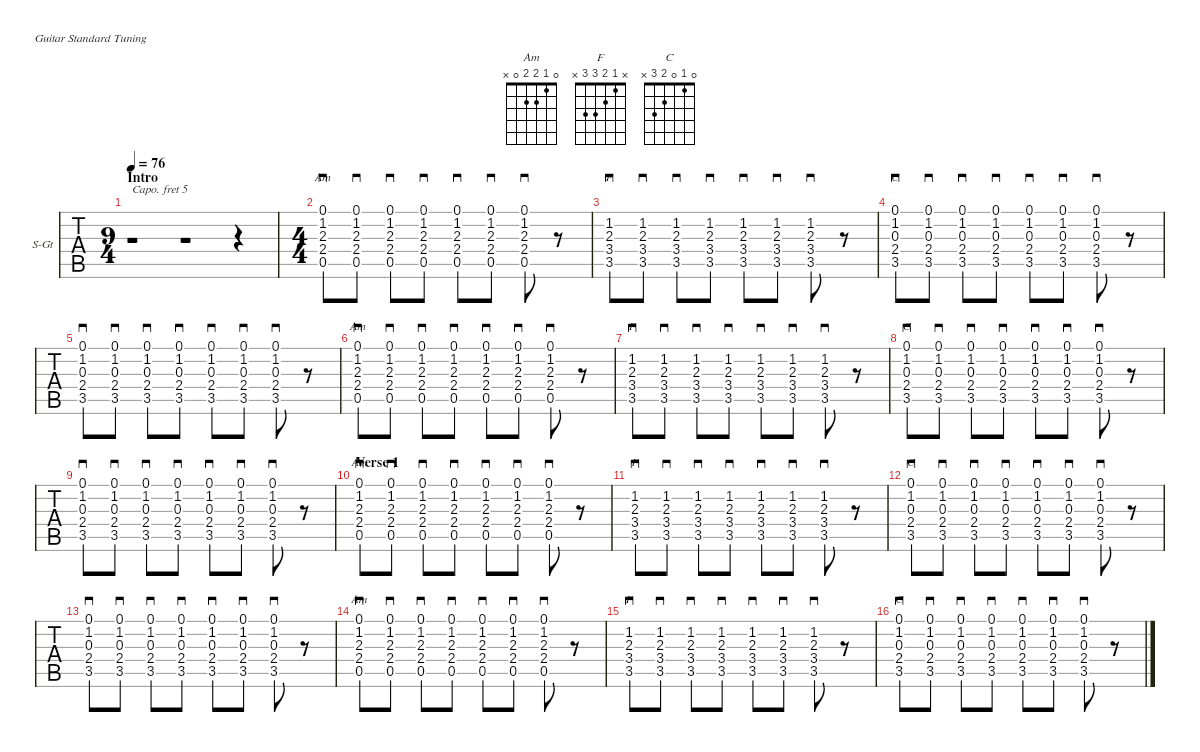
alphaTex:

\defaultSystemsLayout 4
\hideDynamics
\bracketExtendMode nobrackets
\firstSystemTrackNameOrientation horizontal
\track ("cowboy chords (capo) 05" "S-Gt") {instrument acousticguitarsteel}
\staff {tabs}
\capo 5
\tuning (E4 B3 G3 D3 A2 E2)
\chord ("Am" 0 1 2 2 0 x)
\chord ("F" x 1 2 3 3 x)
\chord ("C" 0 1 0 2 3 x)
\ts (9 4)
\section ("" "Intro")
\tempo 76
\clef g2
\ks gminor
r.1{dy mf instrument acousticguitarsteel beam Down} r.1{beam Down} r.4{beam Down} |
\ts (4 4)
(0.5{acc forcenatural} 2.4{acc forcenatural} 2.3{acc forcenatural} 1.2{acc forcenatural} 0.1{acc forcenatural}).8{sd ch "Am" beam Up} (0.5{acc forcenatural} 2.4{acc forcenatural} 2.3{acc forcenatural} 1.2{acc forcenatural} 0.1{acc forcenatural}).8{sd beam Up} (0.5{acc forcenatural} 2.4{acc forcenatural} 2.3{acc forcenatural} 1.2{acc forcenatural} 0.1{acc forcenatural}).8{sd beam Up} (0.5{acc forcenatural} 2.4{acc forcenatural} 2.3{acc forcenatural} 1.2{acc forcenatural} 0.1{acc forcenatural}).8{sd beam Up} (0.5{acc forcenatural} 2.4{acc forcenatural} 2.3{acc forcenatural} 1.2{acc forcenatural} 0.1{acc forcenatural}).8{sd beam Up} (0.5{acc forcenatural} 2.4{acc forcenatural} 2.3{acc forcenatural} 1.2{acc forcenatural} 0.1{acc forcenatural}).8{sd beam Up} (0.5{acc forcenatural} 2.4{acc forcenatural} 2.3{acc forcenatural} 1.2{acc forcenatural} 0.1{acc forcenatural}).8{sd beam Up} r.8{beam Down} |
(3.5{acc forcenatural} 3.4{acc forcenatural} 2.3{acc forcenatural} 1.2{acc forcenatural}).8{sd ch "F" beam Up} (3.5{acc forcenatural} 3.4{acc forcenatural} 2.3{acc forcenatural} 1.2{acc forcenatural}).8{sd beam Up} (3.5{acc forcenatural} 3.4{acc forcenatural} 2.3{acc forcenatural} 1.2{acc forcenatural}).8{sd beam Up} (3.5{acc forcenatural} 3.4{acc forcenatural} 2.3{acc forcenatural} 1.2{acc forcenatural}).8{sd beam Up} (3.5{acc forcenatural} 3.4{acc forcenatural} 2.3{acc forcenatural} 1.2{acc forcenatural}).8{sd beam Up} (3.5{acc forcenatural} 3.4{acc forcenatural} 2.3{acc forcenatural} 1.2{acc forcenatural}).8{sd beam Up} (3.5{acc forcenatural} 3.4{acc forcenatural} 2.3{acc forcenatural} 1.2{acc forcenatural}).8{sd beam Up} r.8{beam Down} |
(3.5{acc forcenatural} 2.4{acc forcenatural} 0.3{acc forcenatural} 1.2{acc forcenatural} 0.1{acc forcenatural}).8{sd ch "C" beam Up} (3.5{acc forcenatural} 2.4{acc forcenatural} 0.3{acc forcenatural} 1.2{acc forcenatural} 0.1{acc forcenatural}).8{sd beam Up} (3.5{acc forcenatural} 2.4{acc forcenatural} 0.3{acc forcenatural} 1.2{acc forcenatural} 0.1{acc forcenatural}).8{sd beam Up} (3.5{acc forcenatural} 2.4{acc forcenatural} 0.3{acc forcenatural} 1.2{acc forcenatural} 0.1{acc forcenatural}).8{sd beam Up} (3.5{acc forcenatural} 2.4{acc forcenatural} 0.3{acc forcenatural} 1.2{acc forcenatural} 0.1{acc forcenatural}).8{sd beam Up} (3.5{acc forcenatural} 2.4{acc forcenatural} 0.3{acc forcenatural} 1.2{acc forcenatural} 0.1{acc forcenatural}).8{sd beam Up} (3.5{acc forcenatural} 2.4{acc forcenatural} 0.3{acc forcenatural} 1.2{acc forcenatural} 0.1{acc forcenatural}).8{sd beam Up} r.8{beam Down} |
(3.5{acc forcenatural} 2.4{acc forcenatural} 0.3{acc forcenatural} 1.2{acc forcenatural} 0.1{acc forcenatural}).8{sd beam Up} (3.5{acc forcenatural} 2.4{acc forcenatural} 0.3{acc forcenatural} 1.2{acc forcenatural} 0.1{acc forcenatural}).8{sd beam Up} (3.5{acc forcenatural} 2.4{acc forcenatural} 0.3{acc forcenatural} 1.2{acc forcenatural} 0.1{acc forcenatural}).8{sd beam Up} (3.5{acc forcenatural} 2.4{acc forcenatural} 0.3{acc forcenatural} 1.2{acc forcenatural} 0.1{acc forcenatural}).8{sd beam Up} (3.5{acc forcenatural} 2.4{acc forcenatural} 0.3{acc forcenatural} 1.2{acc forcenatural} 0.1{acc forcenatural}).8{sd beam Up} (3.5{acc forcenatural} 2.4{acc forcenatural} 0.3{acc forcenatural} 1.2{acc forcenatural} 0.1{acc forcenatural}).8{sd beam Up} (3.5{acc forcenatural} 2.4{acc forcenatural} 0.3{acc forcenatural} 1.2{acc forcenatural} 0.1{acc forcenatural}).8{sd beam Up} r.8{beam Down} |
(0.5{acc forcenatural} 2.4{acc forcenatural} 2.3{acc forcenatural} 1.2{acc forcenatural} 0.1{acc forcenatural}).8{sd ch "Am" beam Up} (0.5{acc forcenatural} 2.4{acc forcenatural} 2.3{acc forcenatural} 1.2{acc forcenatural} 0.1{acc forcenatural}).8{sd beam Up} (0.5{acc forcenatural} 2.4{acc forcenatural} 2.3{acc forcenatural} 1.2{acc forcenatural} 0.1{acc forcenatural}).8{sd beam Up} (0.5{acc forcenatural} 2.4{acc forcenatural} 2.3{acc forcenatural} 1.2{acc forcenatural} 0.1{acc forcenatural}).8{sd beam Up} (0.5{acc forcenatural} 2.4{acc forcenatural} 2.3{acc forcenatural} 1.2{acc forcenatural} 0.1{acc forcenatural}).8{sd beam Up} (0.5{acc forcenatural} 2.4{acc forcenatural} 2.3{acc forcenatural} 1.2{acc forcenatural} 0.1{acc forcenatural}).8{sd beam Up} (0.5{acc forcenatural} 2.4{acc forcenatural} 2.3{acc forcenatural} 1.2{acc forcenatural} 0.1{acc forcenatural}).8{sd beam Up} r.8{beam Down} |
(3.5{acc forcenatural} 3.4{acc forcenatural} 2.3{acc forcenatural} 1.2{acc forcenatural}).8{sd ch "F" beam Up} (3.5{acc forcenatural} 3.4{acc forcenatural} 2.3{acc forcenatural} 1.2{acc forcenatural}).8{sd beam Up} (3.5{acc forcenatural} 3.4{acc forcenatural} 2.3{acc forcenatural} 1.2{acc forcenatural}).8{sd beam Up} (3.5{acc forcenatural} 3.4{acc forcenatural} 2.3{acc forcenatural} 1.2{acc forcenatural}).8{sd beam Up} (3.5{acc forcenatural} 3.4{acc forcenatural} 2.3{acc forcenatural} 1.2{acc forcenatural}).8{sd beam Up} (3.5{acc forcenatural} 3.4{acc forcenatural} 2.3{acc forcenatural} 1.2{acc forcenatural}).8{sd beam Up} (3.5{acc forcenatural} 3.4{acc forcenatural} 2.3{acc forcenatural} 1.2{acc forcenatural}).8{sd beam Up} r.8{beam Down} |
(3.5{acc forcenatural} 2.4{acc forcenatural} 0.3{acc forcenatural} 1.2{acc forcenatural} 0.1{acc forcenatural}).8{sd ch "C" beam Up} (3.5{acc forcenatural} 2.4{acc forcenatural} 0.3{acc forcenatural} 1.2{acc forcenatural} 0.1{acc forcenatural}).8{sd beam Up} (3.5{acc forcenatural} 2.4{acc forcenatural} 0.3{acc forcenatural} 1.2{acc forcenatural} 0.1{acc forcenatural}).8{sd beam Up} (3.5{acc forcenatural} 2.4{acc forcenatural} 0.3{acc forcenatural} 1.2{acc forcenatural} 0.1{acc forcenatural}).8{sd beam Up} (3.5{acc forcenatural} 2.4{acc forcenatural} 0.3{acc forcenatural} 1.2{acc forcenatural} 0.1{acc forcenatural}).8{sd beam Up} (3.5{acc forcenatural} 2.4{acc forcenatural} 0.3{acc forcenatural} 1.2{acc forcenatural} 0.1{acc forcenatural}).8{sd beam Up} (3.5{acc forcenatural} 2.4{acc forcenatural} 0.3{acc forcenatural} 1.2{acc forcenatural} 0.1{acc forcenatural}).8{sd beam Up} r.8{beam Down} |
(3.5{acc forcenatural} 2.4{acc forcenatural} 0.3{acc forcenatural} 1.2{acc forcenatural} 0.1{acc forcenatural}).8{sd beam Up} (3.5{acc forcenatural} 2.4{acc forcenatural} 0.3{acc forcenatural} 1.2{acc forcenatural} 0.1{acc forcenatural}).8{sd beam Up} (3.5{acc forcenatural} 2.4{acc forcenatural} 0.3{acc forcenatural} 1.2{acc forcenatural} 0.1{acc forcenatural}).8{sd beam Up} (3.5{acc forcenatural} 2.4{acc forcenatural} 0.3{acc forcenatural} 1.2{acc forcenatural} 0.1{acc forcenatural}).8{sd beam Up} (3.5{acc forcenatural} 2.4{acc forcenatural} 0.3{acc forcenatural} 1.2{acc forcenatural} 0.1{acc forcenatural}).8{sd beam Up} (3.5{acc forcenatural} 2.4{acc forcenatural} 0.3{acc forcenatural} 1.2{acc forcenatural} 0.1{acc forcenatural}).8{sd beam Up} (3.5{acc forcenatural} 2.4{acc forcenatural} 0.3{acc forcenatural} 1.2{acc forcenatural} 0.1{acc forcenatural}).8{sd beam Up} r.8{beam Down} |
\section ("" "Verse 1")
(0.5{acc forcenatural} 2.4{acc forcenatural} 2.3{acc forcenatural} 1.2{acc forcenatural} 0.1{acc forcenatural}).8{sd ch "Am" beam Up} (0.5{acc forcenatural} 2.4{acc forcenatural} 2.3{acc forcenatural} 1.2{acc forcenatural} 0.1{acc forcenatural}).8{sd beam Up} (0.5{acc forcenatural} 2.4{acc forcenatural} 2.3{acc forcenatural} 1.2{acc forcenatural} 0.1{acc forcenatural}).8{sd beam Up} (0.5{acc forcenatural} 2.4{acc forcenatural} 2.3{acc forcenatural} 1.2{acc forcenatural} 0.1{acc forcenatural}).8{sd beam Up} (0.5{acc forcenatural} 2.4{acc forcenatural} 2.3{acc forcenatural} 1.2{acc forcenatural} 0.1{acc forcenatural}).8{sd beam Up} (0.5{acc forcenatural} 2.4{acc forcenatural} 2.3{acc forcenatural} 1.2{acc forcenatural} 0.1{acc forcenatural}).8{sd beam Up} (0.5{acc forcenatural} 2.4{acc forcenatural} 2.3{acc forcenatural} 1.2{acc forcenatural} 0.1{acc forcenatural}).8{sd beam Up} r.8{beam Down} |
(3.5{acc forcenatural} 3.4{acc forcenatural} 2.3{acc forcenatural} 1.2{acc forcenatural}).8{sd ch "F" beam Up} (3.5{acc forcenatural} 3.4{acc forcenatural} 2.3{acc forcenatural} 1.2{acc forcenatural}).8{sd beam Up} (3.5{acc forcenatural} 3.4{acc forcenatural} 2.3{acc forcenatural} 1.2{acc forcenatural}).8{sd beam Up} (3.5{acc forcenatural} 3.4{acc forcenatural} 2.3{acc forcenatural} 1.2{acc forcenatural}).8{sd beam Up} (3.5{acc forcenatural} 3.4{acc forcenatural} 2.3{acc forcenatural} 1.2{acc forcenatural}).8{sd beam Up} (3.5{acc forcenatural} 3.4{acc forcenatural} 2.3{acc forcenatural} 1.2{acc forcenatural}).8{sd beam Up} (3.5{acc forcenatural} 3.4{acc forcenatural} 2.3{acc forcenatural} 1.2{acc forcenatural}).8{sd beam Up} r.8{beam Down} |
(3.5{acc forcenatural} 2.4{acc forcenatural} 0.3{acc forcenatural} 1.2{acc forcenatural} 0.1{acc forcenatural}).8{sd ch "C" beam Up} (3.5{acc forcenatural} 2.4{acc forcenatural} 0.3{acc forcenatural} 1.2{acc forcenatural} 0.1{acc forcenatural}).8{sd beam Up} (3.5{acc forcenatural} 2.4{acc forcenatural} 0.3{acc forcenatural} 1.2{acc forcenatural} 0.1{acc forcenatural}).8{sd beam Up} (3.5{acc forcenatural} 2.4{acc forcenatural} 0.3{acc forcenatural} 1.2{acc forcenatural} 0.1{acc forcenatural}).8{sd beam Up} (3.5{acc forcenatural} 2.4{acc forcenatural} 0.3{acc forcenatural} 1.2{acc forcenatural} 0.1{acc forcenatural}).8{sd beam Up} (3.5{acc forcenatural} 2.4{acc forcenatural} 0.3{acc forcenatural} 1.2{acc forcenatural} 0.1{acc forcenatural}).8{sd beam Up} (3.5{acc forcenatural} 2.4{acc forcenatural} 0.3{acc forcenatural} 1.2{acc forcenatural} 0.1{acc forcenatural}).8{sd beam Up} r.8{beam Down} |
(3.5{acc forcenatural} 2.4{acc forcenatural} 0.3{acc forcenatural} 1.2{acc forcenatural} 0.1{acc forcenatural}).8{sd beam Up} (3.5{acc forcenatural} 2.4{acc forcenatural} 0.3{acc forcenatural} 1.2{acc forcenatural} 0.1{acc forcenatural}).8{sd beam Up} (3.5{acc forcenatural} 2.4{acc forcenatural} 0.3{acc forcenatural} 1.2{acc forcenatural} 0.1{acc forcenatural}).8{sd beam Up} (3.5{acc forcenatural} 2.4{acc forcenatural} 0.3{acc forcenatural} 1.2{acc forcenatural} 0.1{acc forcenatural}).8{sd beam Up} (3.5{acc forcenatural} 2.4{acc forcenatural} 0.3{acc forcenatural} 1.2{acc forcenatural} 0.1{acc forcenatural}).8{sd beam Up} (3.5{acc forcenatural} 2.4{acc forcenatural} 0.3{acc forcenatural} 1.2{acc forcenatural} 0.1{acc forcenatural}).8{sd beam Up} (3.5{acc forcenatural} 2.4{acc forcenatural} 0.3{acc forcenatural} 1.2{acc forcenatural} 0.1{acc forcenatural}).8{sd beam Up} r.8{beam Down} |
(0.5{acc forcenatural} 2.4{acc forcenatural} 2.3{acc forcenatural} 1.2{acc forcenatural} 0.1{acc forcenatural}).8{sd ch "Am" beam Up} (0.5{acc forcenatural} 2.4{acc forcenatural} 2.3{acc forcenatural} 1.2{acc forcenatural} 0.1{acc forcenatural}).8{sd beam Up} (0.5{acc forcenatural} 2.4{acc forcenatural} 2.3{acc forcenatural} 1.2{acc forcenatural} 0.1{acc forcenatural}).8{sd beam Up} (0.5{acc forcenatural} 2.4{acc forcenatural} 2.3{acc forcenatural} 1.2{acc forcenatural} 0.1{acc forcenatural}).8{sd beam Up} (0.5{acc forcenatural} 2.4{acc forcenatural} 2.3{acc forcenatural} 1.2{acc forcenatural} 0.1{acc forcenatural}).8{sd beam Up} (0.5{acc forcenatural} 2.4{acc forcenatural} 2.3{acc forcenatural} 1.2{acc forcenatural} 0.1{acc forcenatural}).8{sd beam Up} (0.5{acc forcenatural} 2.4{acc forcenatural} 2.3{acc forcenatural} 1.2{acc forcenatural} 0.1{acc forcenatural}).8{sd beam Up} r.8{beam Down} |
(3.5{acc forcenatural} 3.4{acc forcenatural} 2.3{acc forcenatural} 1.2{acc forcenatural}).8{sd ch "F" beam Up} (3.5{acc forcenatural} 3.4{acc forcenatural} 2.3{acc forcenatural} 1.2{acc forcenatural}).8{sd beam Up} (3.5{acc forcenatural} 3.4{acc forcenatural} 2.3{acc forcenatural} 1.2{acc forcenatural}).8{sd beam Up} (3.5{acc forcenatural} 3.4{acc forcenatural} 2.3{acc forcenatural} 1.2{acc forcenatural}).8{sd beam Up} (3.5{acc forcenatural} 3.4{acc forcenatural} 2.3{acc forcenatural} 1.2{acc forcenatural}).8{sd beam Up} (3.5{acc forcenatural} 3.4{acc forcenatural} 2.3{acc forcenatural} 1.2{acc forcenatural}).8{sd beam Up} (3.5{acc forcenatural} 3.4{acc forcenatural} 2.3{acc forcenatural} 1.2{acc forcenatural}).8{sd beam Up} r.8{beam Down} |
(3.5{acc forcenatural} 2.4{acc forcenatural} 0.3{acc forcenatural} 1.2{acc forcenatural} 0.1{acc forcenatural}).8{sd ch "C" beam Up} (3.5{acc forcenatural} 2.4{acc forcenatural} 0.3{acc forcenatural} 1.2{acc forcenatural} 0.1{acc forcenatural}).8{sd beam Up} (3.5{acc forcenatural} 2.4{acc forcenatural} 0.3{acc forcenatural} 1.2{acc forcenatural} 0.1{acc forcenatural}).8{sd beam Up} (3.5{acc forcenatural} 2.4{acc forcenatural} 0.3{acc forcenatural} 1.2{acc forcenatural} 0.1{acc forcenatural}).8{sd beam Up} (3.5{acc forcenatural} 2.4{acc forcenatural} 0.3{acc forcenatural} 1.2{acc forcenatural} 0.1{acc forcenatural}).8{sd beam Up} (3.5{acc forcenatural} 2.4{acc forcenatural} 0.3{acc forcenatural} 1.2{acc forcenatural} 0.1{acc forcenatural}).8{sd beam Up} (3.5{acc forcenatural} 2.4{acc forcenatural} 0.3{acc forcenatural} 1.2{acc forcenatural} 0.1{acc forcenatural}).8{sd beam Up} r.8{beam Down}
